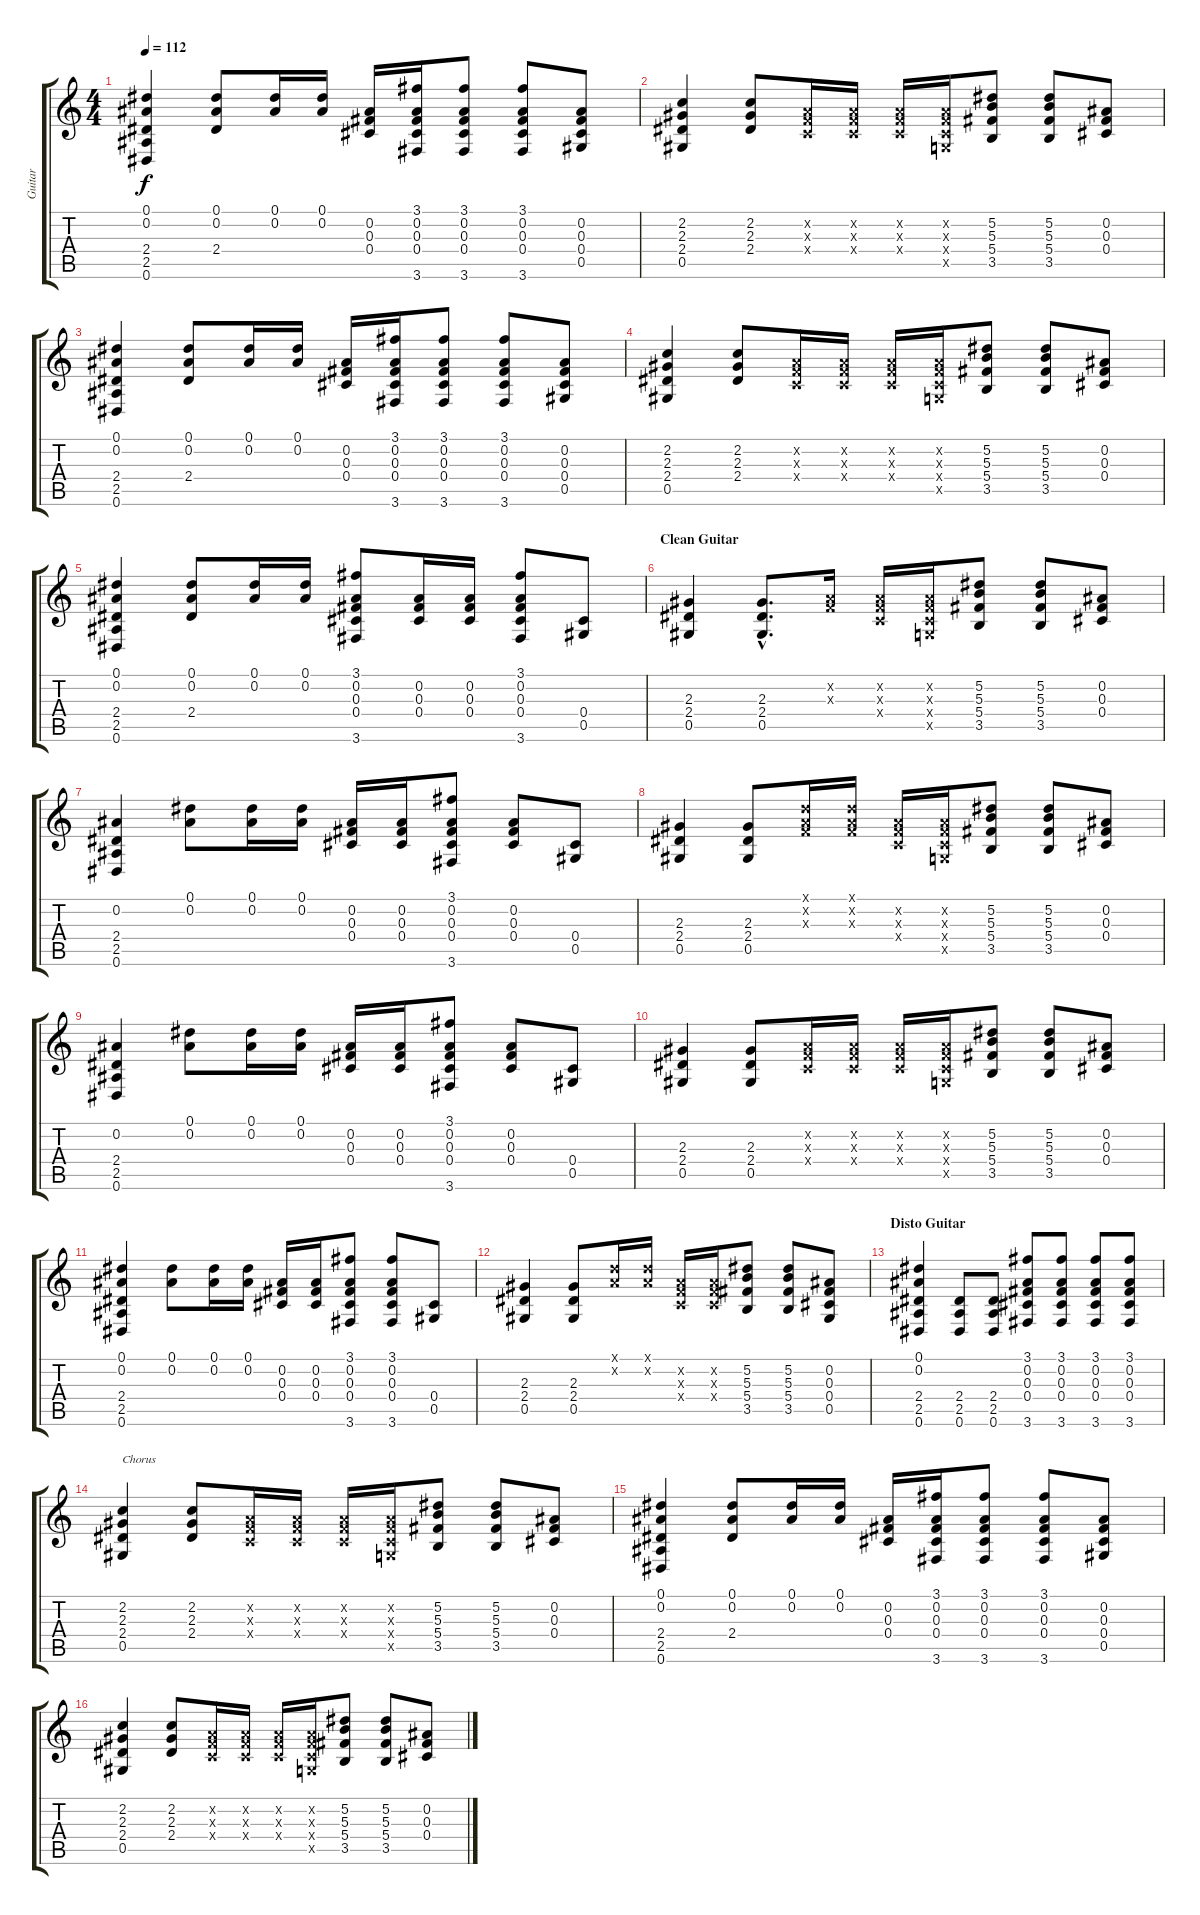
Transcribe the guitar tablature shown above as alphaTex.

\track ("Guitar" "Guitar") {instrument distortionguitar}
\staff {score tabs}
\tuning (Eb4 Bb3 Gb3 Db3 Ab2 Eb2) {hide}
\ts (4 4)
\tempo 112
\clef g2
\ks c
(0.1 0.2 2.4 2.5 0.6).4{dy f} (0.1 0.2 2.4).8 (0.1 0.2).16 (0.1 0.2).16 (0.2 0.3 0.4).16 (3.1 0.2 0.3 0.4 3.6).16 (3.1 0.2 0.3 0.4 3.6).8 (3.1 0.2 0.3 0.4 3.6).8 (0.2 0.3 0.4 0.5).8 |
(2.2 2.3 2.4 0.5).4 (2.2 2.3 2.4).8 (-1.2{x} -1.3{x} -1.4{x}).16 (-1.2{x} -1.3{x} -1.4{x}).16 (-1.2{x} -1.3{x} -1.4{x}).16 (-1.2{x} -1.3{x} -1.4{x} -1.5{x}).16 (5.2 5.3 5.4 3.5).8 (5.2 5.3 5.4 3.5).8 (0.2 0.3 0.4).8 |
(0.1 0.2 2.4 2.5 0.6).4 (0.1 0.2 2.4).8 (0.1 0.2).16 (0.1 0.2).16 (0.2 0.3 0.4).16 (3.1 0.2 0.3 0.4 3.6).16 (3.1 0.2 0.3 0.4 3.6).8 (3.1 0.2 0.3 0.4 3.6).8 (0.2 0.3 0.4 0.5).8 |
(2.2 2.3 2.4 0.5).4 (2.2 2.3 2.4).8 (-1.2{x} -1.3{x} -1.4{x}).16 (-1.2{x} -1.3{x} -1.4{x}).16 (-1.2{x} -1.3{x} -1.4{x}).16 (-1.2{x} -1.3{x} -1.4{x} -1.5{x}).16 (5.2 5.3 5.4 3.5).8 (5.2 5.3 5.4 3.5).8 (0.2 0.3 0.4).8 |
(0.1 0.2 2.4 2.5 0.6).4 (0.1 0.2 2.4).8 (0.1 0.2).16 (0.1 0.2).16 (3.1 0.2 0.3 0.4 3.6).8 (0.2 0.3 0.4).16 (0.2 0.3 0.4).16 (3.1 0.2 0.3 0.4 3.6).8 (0.4 0.5).8 |
\section ("" "Clean Guitar")
(2.3 2.4 0.5).4{instrument electricguitarclean} (2.3{hac} 2.4{hac} 0.5{hac}).8{d} (-1.2{x} -1.3{x}).16 (-1.2{x} -1.3{x} -1.4{x}).16 (-1.2{x} -1.3{x} -1.4{x} -1.5{x}).16 (5.2 5.3 5.4 3.5).8 (5.2 5.3 5.4 3.5).8 (0.2 0.3 0.4).8 |
(0.2 2.4 2.5 0.6).4 (0.1 0.2).8 (0.1 0.2).16 (0.1 0.2).16 (0.2 0.3 0.4).16 (0.2 0.3 0.4).16 (3.1 0.2 0.3 0.4 3.6).8 (0.2 0.3 0.4).8 (0.4 0.5).8 |
(2.3 2.4 0.5).4 (2.3 2.4 0.5).8 (-1.1{x} -1.2{x} -1.3{x}).16 (-1.1{x} -1.2{x} -1.3{x}).16 (-1.2{x} -1.3{x} -1.4{x}).16 (-1.2{x} -1.3{x} -1.4{x} -1.5{x}).16 (5.2 5.3 5.4 3.5).8 (5.2 5.3 5.4 3.5).8 (0.2 0.3 0.4).8 |
(0.2 2.4 2.5 0.6).4 (0.1 0.2).8 (0.1 0.2).16 (0.1 0.2).16 (0.2 0.3 0.4).16 (0.2 0.3 0.4).16 (3.1 0.2 0.3 0.4 3.6).8 (0.2 0.3 0.4).8 (0.4 0.5).8 |
(2.3 2.4 0.5).4 (2.3 2.4 0.5).8 (-1.2{x} -1.3{x} -1.4{x}).16 (-1.2{x} -1.3{x} -1.4{x}).16 (-1.2{x} -1.3{x} -1.4{x}).16 (-1.2{x} -1.3{x} -1.4{x} -1.5{x}).16 (5.2 5.3 5.4 3.5).8 (5.2 5.3 5.4 3.5).8 (0.2 0.3 0.4).8 |
(0.1 0.2 2.4 2.5 0.6).4 (0.1 0.2).8 (0.1 0.2).16 (0.1 0.2).16 (0.2 0.3 0.4).16 (0.2 0.3 0.4).16 (3.1 0.2 0.3 0.4 3.6).8 (3.1 0.2 0.3 0.4 3.6).8 (0.4 0.5).8 |
(2.3 2.4 0.5).4 (2.3 2.4 0.5).8 (-1.1{x} -1.2{x}).16 (-1.1{x} -1.2{x}).16 (-1.2{x} -1.3{x} -1.4{x}).16 (-1.2{x} -1.3{x} -1.4{x}).16 (5.2 5.3 5.4 3.5).8 (5.2 5.3 5.4 3.5).8 (0.2 0.3 0.4 0.5).8 |
\section ("" "Disto Guitar")
(0.1 0.2 2.4 2.5 0.6).4 (2.4 2.5 0.6).8 (2.4 2.5 0.6).8 (3.1 0.2 0.3 0.4 3.6).8{instrument distortionguitar} (3.1 0.2 0.3 0.4 3.6).8 (3.1 0.2 0.3 0.4 3.6).8 (3.1 0.2 0.3 0.4 3.6).8 |
(2.2 2.3 2.4 0.5).4{txt "Chorus"} (2.2 2.3 2.4).8 (-1.2{x} -1.3{x} -1.4{x}).16 (-1.2{x} -1.3{x} -1.4{x}).16 (-1.2{x} -1.3{x} -1.4{x}).16 (-1.2{x} -1.3{x} -1.4{x} -1.5{x}).16 (5.2 5.3 5.4 3.5).8 (5.2 5.3 5.4 3.5).8 (0.2 0.3 0.4).8 |
(0.1 0.2 2.4 2.5 0.6).4 (0.1 0.2 2.4).8 (0.1 0.2).16 (0.1 0.2).16 (0.2 0.3 0.4).16 (3.1 0.2 0.3 0.4 3.6).16 (3.1 0.2 0.3 0.4 3.6).8 (3.1 0.2 0.3 0.4 3.6).8 (0.2 0.3 0.4 0.5).8 |
(2.2 2.3 2.4 0.5).4 (2.2 2.3 2.4).8 (-1.2{x} -1.3{x} -1.4{x}).16 (-1.2{x} -1.3{x} -1.4{x}).16 (-1.2{x} -1.3{x} -1.4{x}).16 (-1.2{x} -1.3{x} -1.4{x} -1.5{x}).16 (5.2 5.3 5.4 3.5).8 (5.2 5.3 5.4 3.5).8 (0.2 0.3 0.4).8
